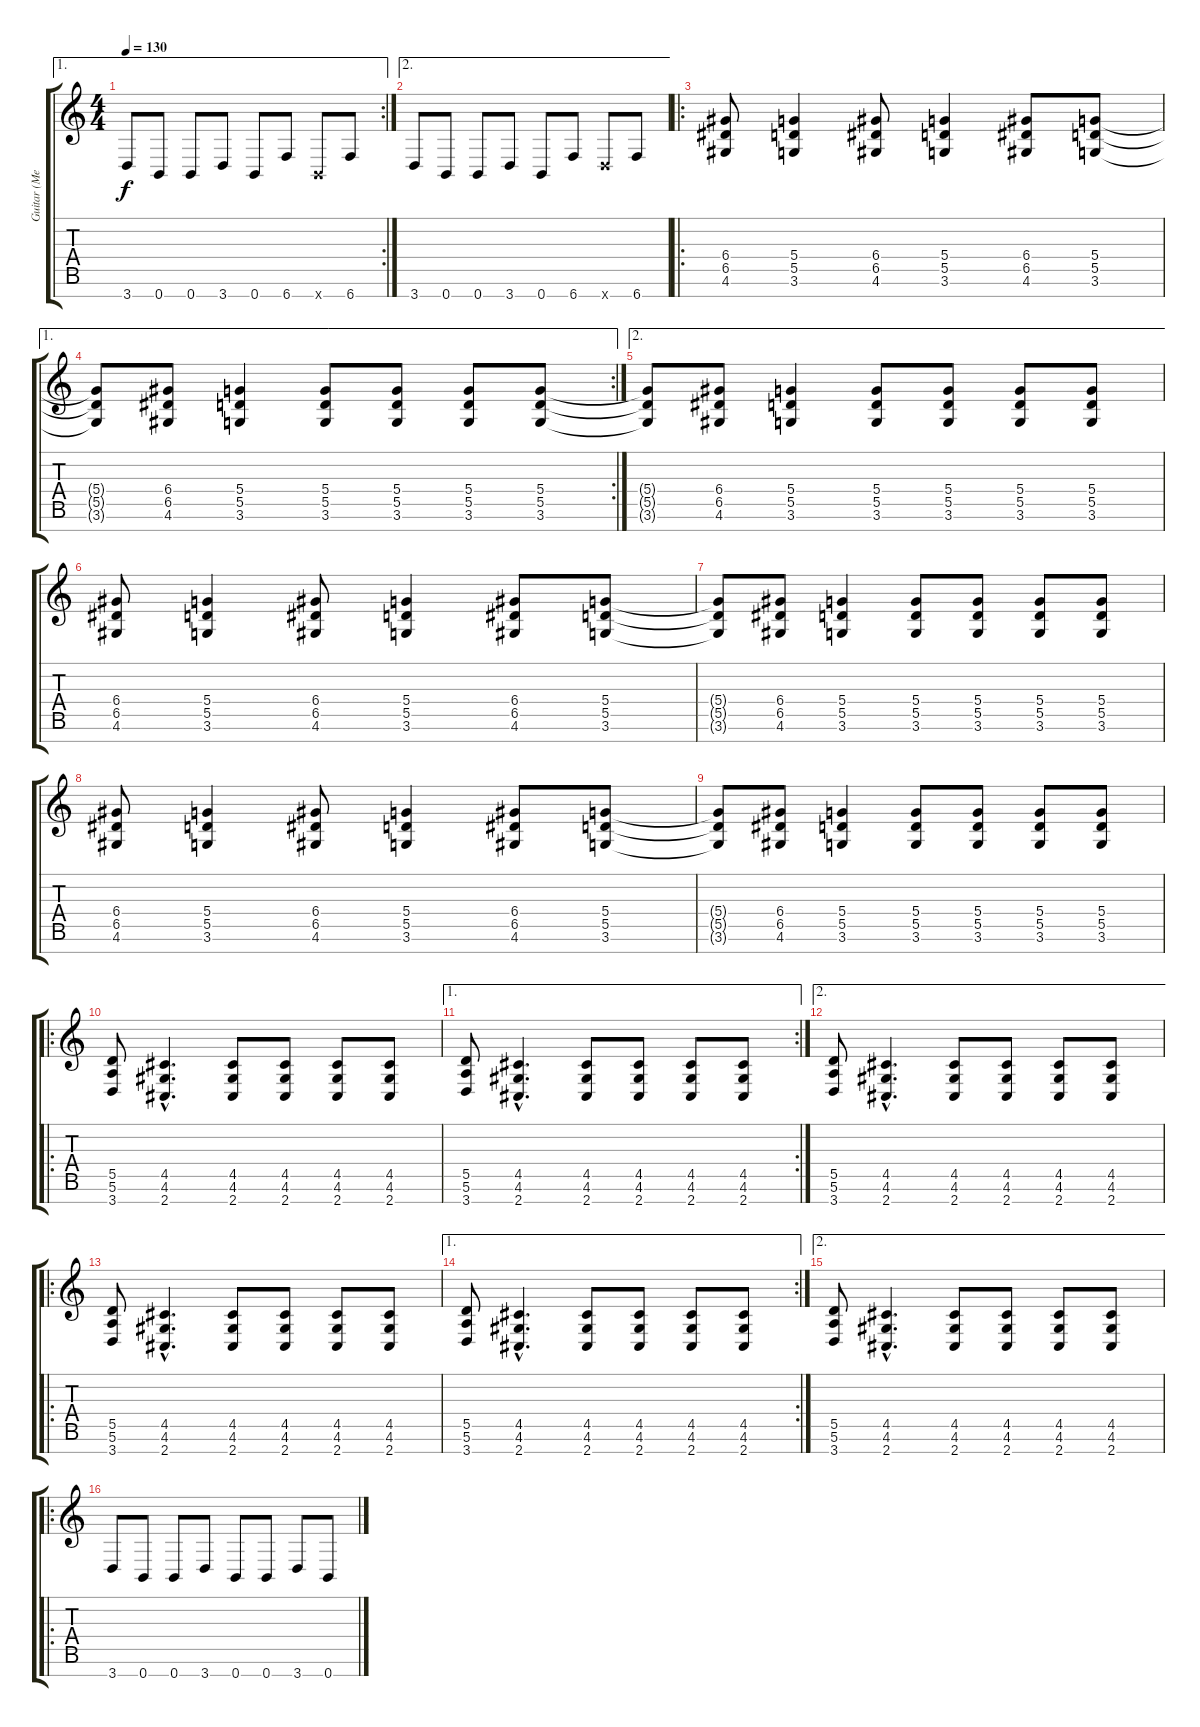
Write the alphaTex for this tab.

\track ("Guitar (Meegs)" "Guitar (Me") {instrument overdrivenguitar}
\staff {score tabs}
\tuning (E4 B3 G3 D3 A2 E2 B1) {hide}
\ae 1
\rc 2
\ts (4 4)
\tempo 130
\clef g2
\ks c
3.7.8{dy f} 0.7.8 0.7.8 3.7.8 0.7.8 6.7.8 0.7{x}.8 6.7.8 |
\ae 2
3.7.8 0.7.8 0.7.8 3.7.8 0.7.8 6.7.8 3.7{x}.8 6.7.8 |
\ro
(6.4 6.5 4.6).8 (5.4 5.5 3.6).4 (6.4 6.5 4.6).8 (5.4 5.5 3.6).4 (6.4 6.5 4.6).8 (5.4 5.5 3.6).8 |
\ae 1
\rc 2
(5.4{t} 5.5{t} 3.6{t}).8 (6.4 6.5 4.6).8 (5.4 5.5 3.6).4 (5.4 5.5 3.6).8 (5.4 5.5 3.6).8 (5.4 5.5 3.6).8 (5.4 5.5 3.6).8 |
\ae 2
(5.4{t} 5.5{t} 3.6{t}).8 (6.4 6.5 4.6).8 (5.4 5.5 3.6).4 (5.4 5.5 3.6).8 (5.4 5.5 3.6).8 (5.4 5.5 3.6).8 (5.4 5.5 3.6).8 |
(6.4 6.5 4.6).8 (5.4 5.5 3.6).4 (6.4 6.5 4.6).8 (5.4 5.5 3.6).4 (6.4 6.5 4.6).8 (5.4 5.5 3.6).8 |
(5.4{t} 5.5{t} 3.6{t}).8 (6.4 6.5 4.6).8 (5.4 5.5 3.6).4 (5.4 5.5 3.6).8 (5.4 5.5 3.6).8 (5.4 5.5 3.6).8 (5.4 5.5 3.6).8 |
(6.4 6.5 4.6).8 (5.4 5.5 3.6).4 (6.4 6.5 4.6).8 (5.4 5.5 3.6).4 (6.4 6.5 4.6).8 (5.4 5.5 3.6).8 |
(5.4{t} 5.5{t} 3.6{t}).8 (6.4 6.5 4.6).8 (5.4 5.5 3.6).4 (5.4 5.5 3.6).8 (5.4 5.5 3.6).8 (5.4 5.5 3.6).8 (5.4 5.5 3.6).8 |
\ro
(5.5 5.6 3.7).8 (4.5{hac} 4.6{hac} 2.7{hac}).4{d} (4.5 4.6 2.7).8 (4.5 4.6 2.7).8 (4.5 4.6 2.7).8 (4.5 4.6 2.7).8 |
\ae 1
\rc 2
(5.5 5.6 3.7).8 (4.5{hac} 4.6{hac} 2.7{hac}).4{d} (4.5 4.6 2.7).8 (4.5 4.6 2.7).8 (4.5 4.6 2.7).8 (4.5 4.6 2.7).8 |
\ae 2
(5.5 5.6 3.7).8 (4.5{hac} 4.6{hac} 2.7{hac}).4{d} (4.5 4.6 2.7).8 (4.5 4.6 2.7).8 (4.5 4.6 2.7).8 (4.5 4.6 2.7).8 |
\ro
(5.5 5.6 3.7).8 (4.5{hac} 4.6{hac} 2.7{hac}).4{d} (4.5 4.6 2.7).8 (4.5 4.6 2.7).8 (4.5 4.6 2.7).8 (4.5 4.6 2.7).8 |
\ae 1
\rc 2
(5.5 5.6 3.7).8 (4.5{hac} 4.6{hac} 2.7{hac}).4{d} (4.5 4.6 2.7).8 (4.5 4.6 2.7).8 (4.5 4.6 2.7).8 (4.5 4.6 2.7).8 |
\ae 2
(5.5 5.6 3.7).8 (4.5{hac} 4.6{hac} 2.7{hac}).4{d} (4.5 4.6 2.7).8 (4.5 4.6 2.7).8 (4.5 4.6 2.7).8 (4.5 4.6 2.7).8 |
\ro
3.7.8 0.7.8 0.7.8 3.7.8 0.7.8 0.7.8 3.7.8 0.7.8
